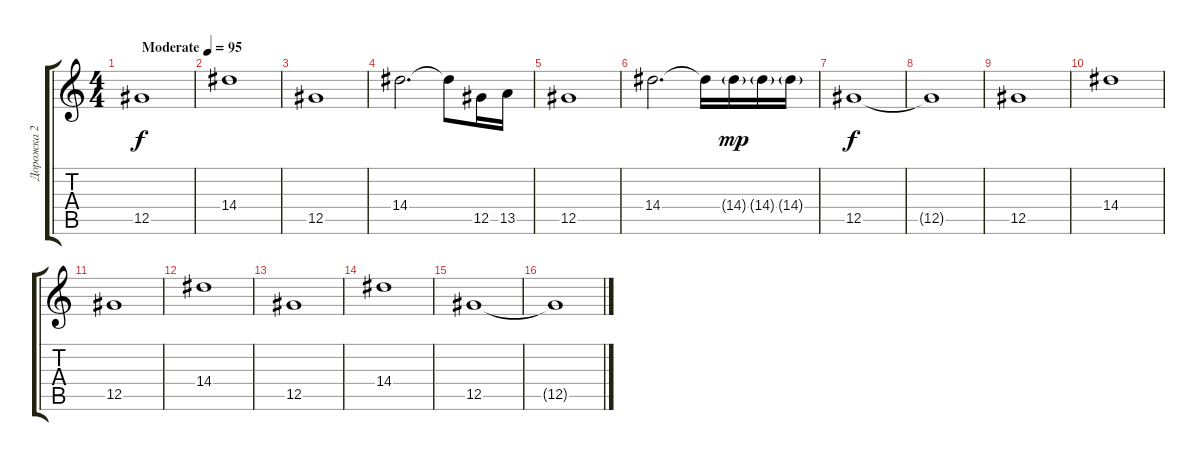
\track ("Дорожка 2" "Дорожка 2") {instrument distortionguitar}
\staff {score tabs}
\tuning (Eb4 Bb3 Gb3 Db3 Ab2 Db2) {hide}
\ts (4 4)
\tempo (95 "Moderate")
\clef g2
\ks c
12.5.1{dy f instrument acousticguitarsteel} |
14.4.1 |
12.5.1 |
14.4.2{d} 14.4{t}.8 12.5.16 13.5.16 |
12.5.1 |
14.4.2{d} 14.4{t}.16 14.4{g}.16{dy mp} 14.4{g}.16 14.4{g}.16 |
12.5.1{dy f} |
12.5{t}.1 |
12.5.1 |
14.4.1 |
12.5.1 |
14.4.1 |
12.5.1 |
14.4.1 |
12.5.1 |
12.5{t}.1
